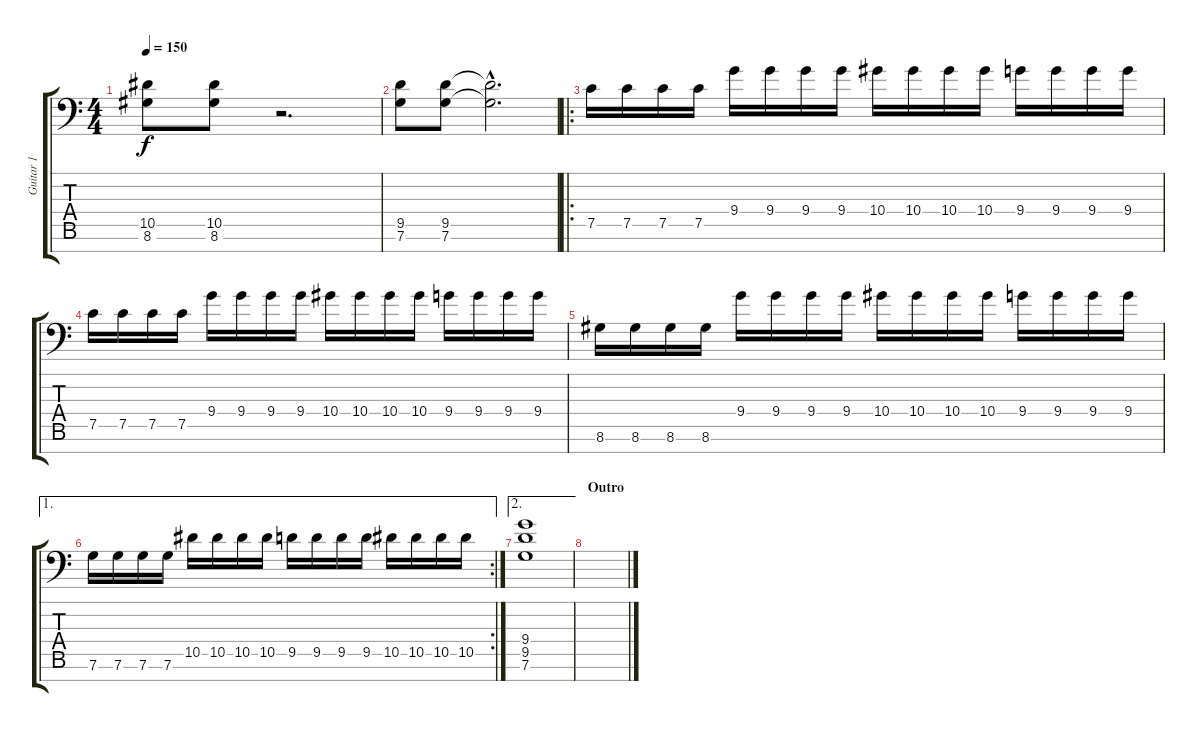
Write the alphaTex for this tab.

\track ("Guitar 1" "Guitar 1") {instrument distortionguitar}
\staff {score tabs}
\tuning (C4 G3 Eb3 Bb2 F2 C2 G1) {hide}
\ts (4 4)
\tempo 150
\clef f4
\ks c
(10.5 8.6).8{dy f} (10.5 8.6).8 r.2{d} |
(9.5 7.6).8 (9.5 7.6).8 (9.5{hac t} 7.6{hac t}).2{d} |
\ro
7.5.16 7.5.16 7.5.16 7.5.16 9.4.16 9.4.16 9.4.16 9.4.16 10.4.16 10.4.16 10.4.16 10.4.16 9.4.16 9.4.16 9.4.16 9.4.16 |
7.5.16 7.5.16 7.5.16 7.5.16 9.4.16 9.4.16 9.4.16 9.4.16 10.4.16 10.4.16 10.4.16 10.4.16 9.4.16 9.4.16 9.4.16 9.4.16 |
8.6.16 8.6.16 8.6.16 8.6.16 9.4.16 9.4.16 9.4.16 9.4.16 10.4.16 10.4.16 10.4.16 10.4.16 9.4.16 9.4.16 9.4.16 9.4.16 |
\ae 1
\rc 2
7.6.16 7.6.16 7.6.16 7.6.16 10.5.16 10.5.16 10.5.16 10.5.16 9.5.16 9.5.16 9.5.16 9.5.16 10.5.16 10.5.16 10.5.16 10.5.16 |
\ae 2
(9.4 9.5 7.6).1 |
\section ("" "Outro")
